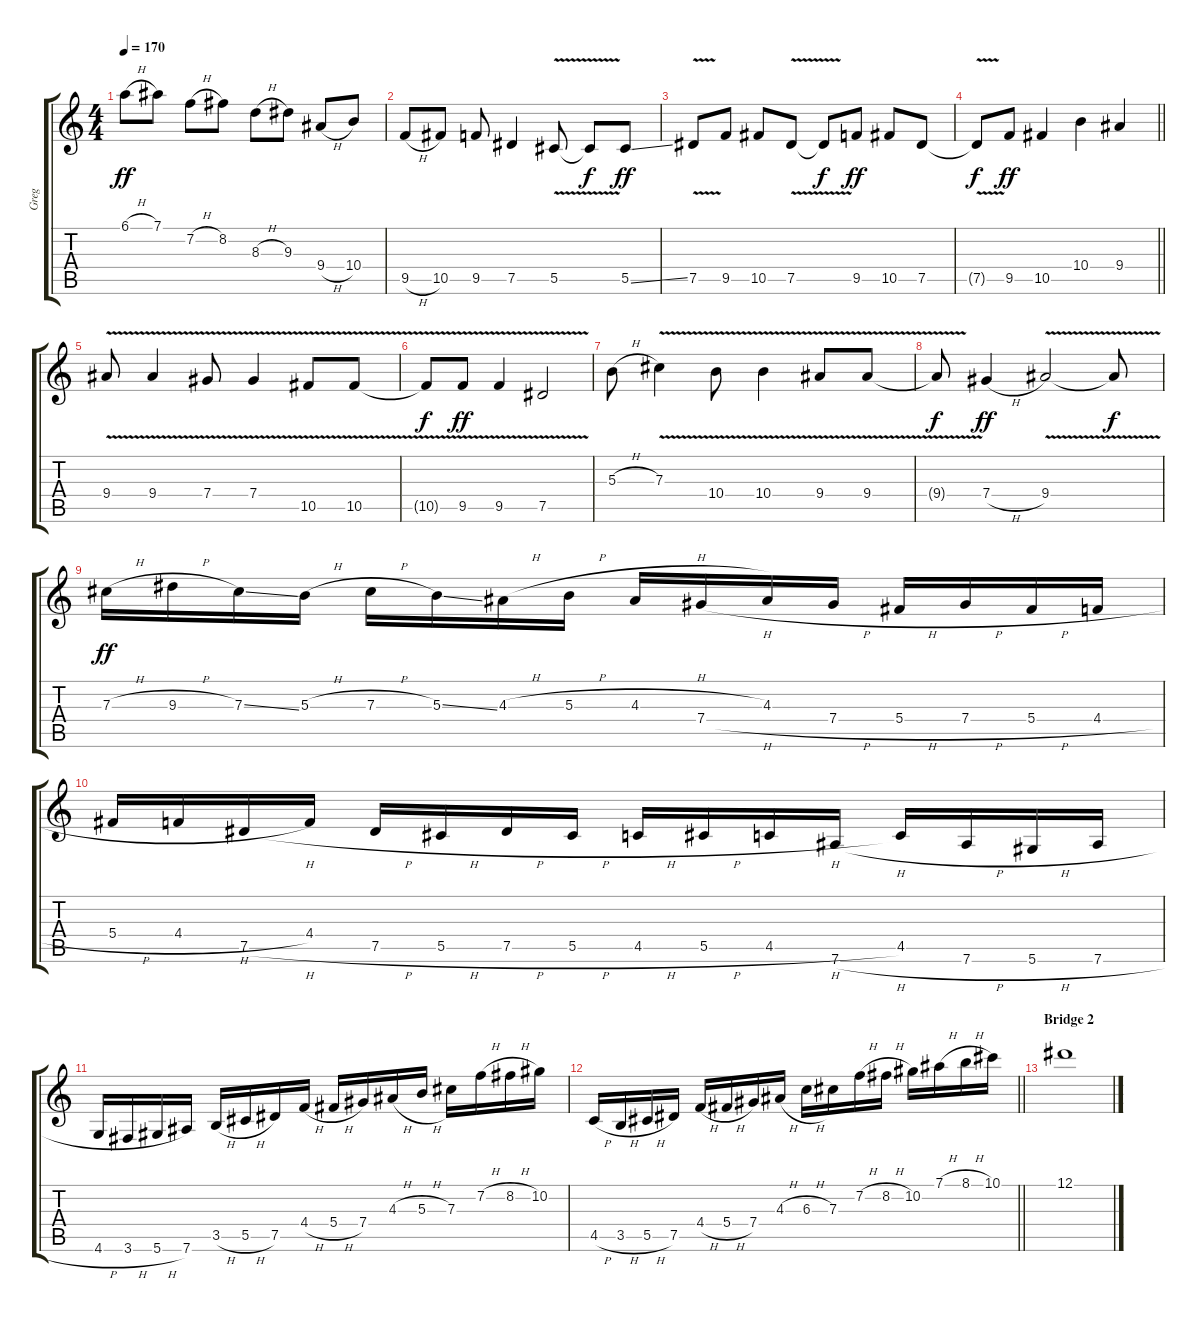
\track ("Greg" "Greg") {instrument overdrivenguitar}
\staff {score tabs}
\tuning (Eb4 Bb3 Gb3 Db3 Ab2 Eb2) {hide}
\ts (4 4)
\tempo 170
\clef g2
\ks c
6.1{h}.8{dy ff} 7.1.8 7.2{h}.8 8.2.8 8.3{h}.8 9.3.8 9.4{h}.8 10.4.8 |
9.5{h}.8 10.5.8 9.5.8 7.5.4 5.5{v}.8 5.5{t}.8{dy f} 5.5{ss}.8{dy ff} |
7.5{v}.8 9.5.8 10.5.8 7.5{v}.8 7.5{t}.8{dy f} 9.5.8{dy ff} 10.5.8 7.5.8 |
\barLineRight lightlight
7.5{v t}.8{dy f} 9.5.8{dy ff} 10.5.4 10.4.4 9.4.4 |
9.4{v}.8 9.4{v}.4 7.4{v}.8 7.4{v}.4 10.5{v}.8 10.5{v}.8 |
10.5{v t}.8{dy f} 9.5{v}.8{dy ff} 9.5{v}.4 7.5{v}.2 |
5.3{h}.8 7.3{v}.4 10.4{v}.8 10.4{v}.4 9.4{v}.8 9.4{v}.8 |
9.4{t}.8{dy f} 7.4{h}.4{dy ff} 9.4{v}.2 9.4{t}.8{dy f} |
7.3{h}.16{dy ff} 9.3{h}.16 7.3{ss}.16 5.3{h}.16 7.3{h}.16 5.3{ss}.16 4.3{h}.16 5.3{h}.16 4.3{h}.16 7.4{h}.16 4.3.16 7.4{h}.16 5.4{h}.16 7.4{h}.16 5.4{h}.16 4.4{h}.16 |
5.4{h}.16 4.4{h}.16 7.5{h}.16 4.4.16 7.5{h}.16 5.5{h}.16 7.5{h}.16 5.5{h}.16 4.5{h}.16 5.5{h}.16 4.5{h}.16 7.6{h}.16 4.5.16 7.6{h}.16 5.6{h}.16 7.6{h}.16 |
4.6{h}.16 3.6{h}.16 5.6{h}.16 7.6.16 3.5{h}.16 5.5{h}.16 7.5.16 4.4{h}.16 5.4{h}.16 7.4.16 4.3{h}.16 5.3{h}.16 7.3.16 7.2{h}.16 8.2{h}.16 10.2.16 |
\barLineRight lightlight
4.5{h}.16 3.5{h}.16 5.5{h}.16 7.5.16 4.4{h}.16 5.4{h}.16 7.4.16 4.3{h}.16 6.3{h}.16 7.3.16 7.2{h}.16 8.2{h}.16 10.2.16 7.1{h}.16 8.1{h}.16 10.1.16 |
\section ("" "Bridge 2")
12.1.1
